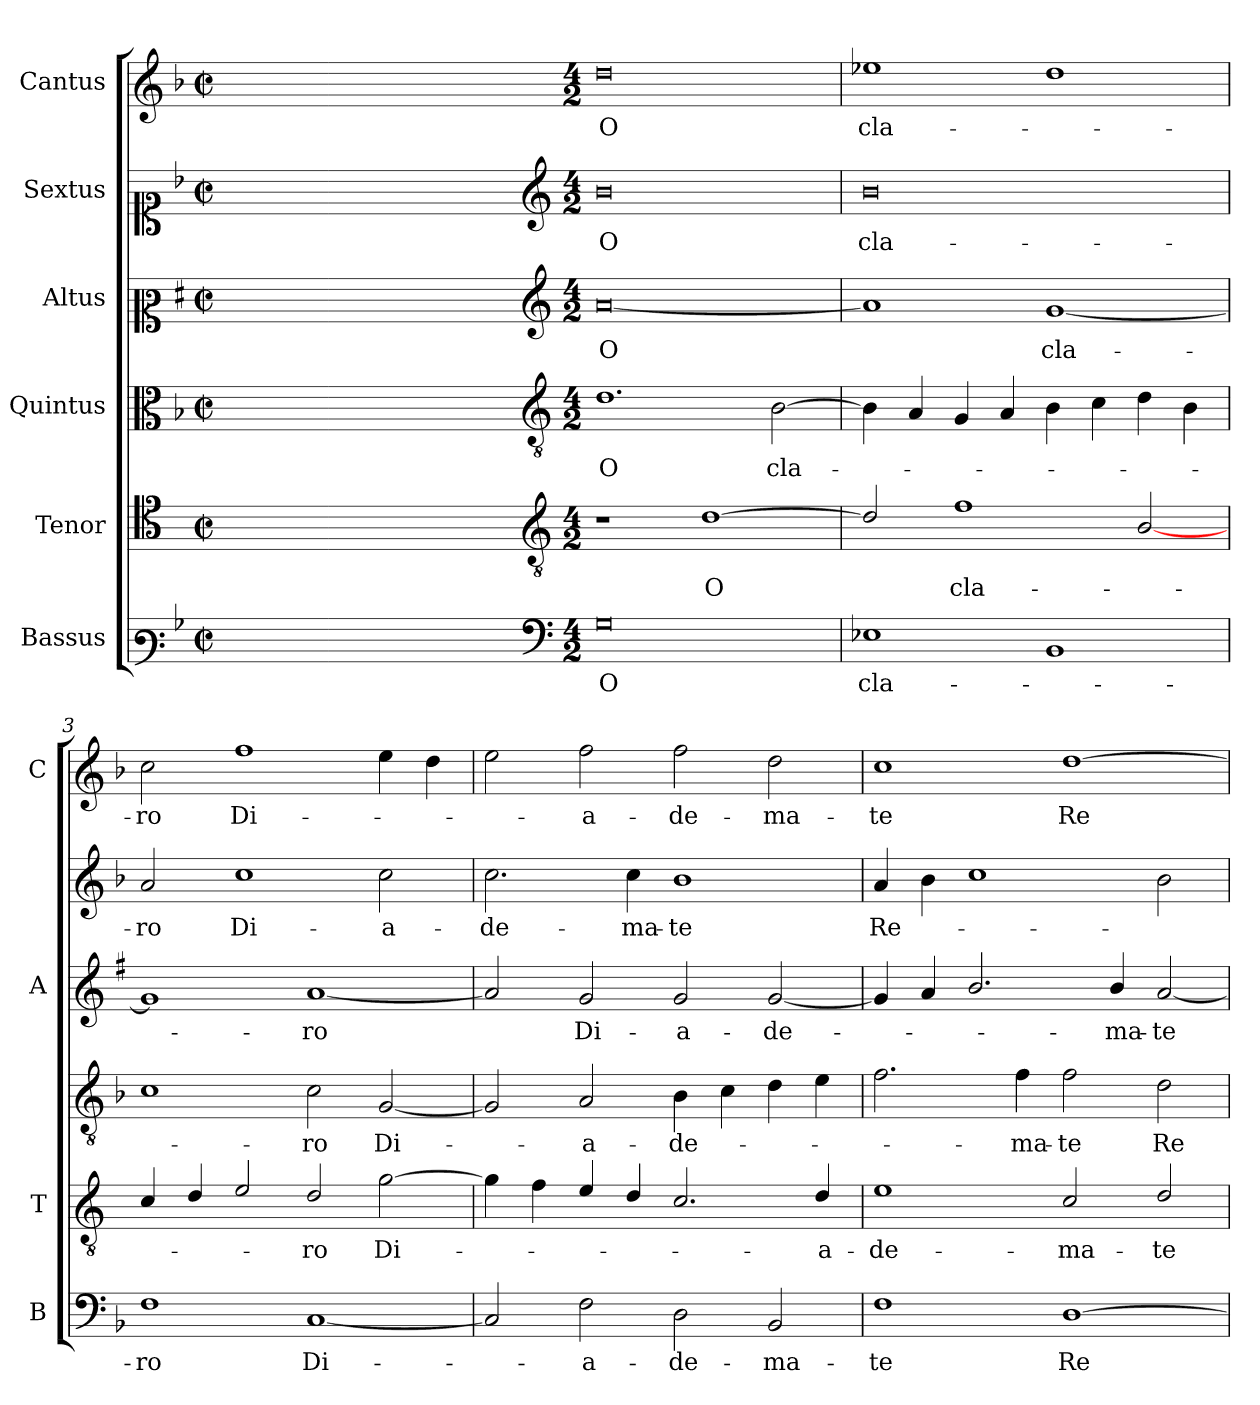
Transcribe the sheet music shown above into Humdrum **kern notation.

**kern	**text	**kern	**text	**kern	**text	**kern	**text	**kern	**text	**kern	**text
*part6	*part6	*part5	*part5	*part4	*part4	*part3	*part3	*part2	*part2	*part1	*part1
*staff6	*staff6	*staff5	*staff5	*staff4	*staff4	*staff3	*staff3	*staff2	*staff2	*staff1	*staff1
*I"Bassus	*	*I"Tenor	*	*I"Quintus	*	*I"Altus	*	*I"Sextus	*	*I"Cantus	*
*I'B	*	*I'T	*	*	*	*I'A	*	*	*	*I'C	*
*clefF3	*	*clefC4	*	*clefC3	*	*clefC2	*	*clefC1	*	*clefG2	*
*	*	*ITrd4c7	*	*	*	*ITrd1c2	*	*	*	*	*
*k[b-]	*	*k[b-]	*	*k[b-]	*	*k[b-]	*	*k[b-]	*	*k[b-]	*
*F:	*	*F:	*	*F:	*	*F:	*	*F:	*	*F:	*
*M2/2	*	*M2/2	*	*M2/2	*	*M2/2	*	*M2/2	*	*M2/2	*
*met(c|)	*	*met(c|)	*	*met(c|)	*	*met(c|)	*	*met(c|)	*	*met(c|)	*
=	=	=	=	=	=	=	=	=	=	=	=
1ryy	.	1ryy	.	1ryy	.	1ryy	.	1ryy	.	1ryy	.
=1X-	=1X-	=1X-	=1X-	=1X-	=1X-	=1X-	=1X-	=1X-	=1X-	=1X-	=1X-
4ryy	.	4ryy	.	4ryy	.	4ryy	.	4ryy	.	4ryy	.
4ryy	.	4ryy	.	4ryy	.	4ryy	.	4ryy	.	4ryy	.
4ryy	.	4ryy	.	4ryy	.	4ryy	.	4ryy	.	4ryy	.
4ryy	.	4ryy	.	4ryy	.	4ryy	.	4ryy	.	4ryy	.
=1-	=1-	=1-	=1-	=1-	=1-	=1-	=1-	=1-	=1-	=1-	=1-
*clefF4	*	*clefGv2	*	*clefGv2	*	*clefG2	*	*clefG2	*	*	*
*M4/2	*	*M4/2	*	*M4/2	*	*M4/2	*	*M4/2	*	*M4/2	*
!	!LO:LY:b	!	!	!	!LO:LY:b	!	!LO:LY:b	!	!LO:LY:b	!	!LO:LY:b
0G	O	1r	.	1.d	O	[0g	O	0b-	O	0dd	O
!	!	!	!LO:LY:b	!	!	!	!	!	!	!	!
.	.	[1G	O	.	.	.	.	.	.	.	.
!	!	!	!	!	!LO:LY:b	!	!	!	!	!	!
.	.	.	.	[2B-\	cla-	.	.	.	.	.	.
=2	=2	=2	=2	=2	=2	=2	=2	=2	=2	=2	=2
!	!LO:LY:b	!	!	!	!	!	!	!	!LO:LY:b	!	!LO:LY:b
1E-X	cla-	2G/]	.	4B-\]	.	1g]	.	0b-	cla-	1ee-X	cla-
.	.	.	.	4A/	.	.	.	.	.	.	.
!	!	!	!LO:LY:b	!	!	!	!	!	!	!	!
.	.	1B-	cla-	4G/	.	.	.	.	.	.	.
.	.	.	.	4A/	.	.	.	.	.	.	.
!	!	!	!	!	!	!	!LO:LY:b	!	!	!	!
1BB-	.	.	.	4B-\	.	[1f	cla-	.	.	1dd	.
.	.	.	.	4c\	.	.	.	.	.	.	.
.	.	[2E/	.	4d\	.	.	.	.	.	.	.
.	.	.	.	4B-\	.	.	.	.	.	.	.
=3	=3	=3	=3	=3	=3	=3	=3	=3	=3	=3	=3
!	!LO:LY:b	!	!	!	!	!	!	!	!LO:LY:b	!	!LO:LY:b
1F	-ro	4F/	.	1c	.	1f]	.	2a/	-ro	2cc\	-ro
.	.	4G/	.	.	.	.	.	.	.	.	.
!	!	!	!	!	!	!	!	!	!LO:LY:b	!	!LO:LY:b
.	.	2A/	.	.	.	.	.	1cc	Di-	1ff	Di-
!	!LO:LY:b	!	!LO:LY:b	!	!LO:LY:b	!	!LO:LY:b	!	!	!	!
[1C	Di-	2G/	-ro	2c\	-ro	[1g	-ro	.	.	.	.
!	!	!	!LO:LY:b	!	!LO:LY:b	!	!	!	!LO:LY:b	!	!
.	.	[2c\	Di-	[2G/	Di-	.	.	2cc\	-a-	4ee\	.
.	.	.	.	.	.	.	.	.	.	4dd\	.
=4	=4	=4	=4	=4	=4	=4	=4	=4	=4	=4	=4
!	!	!	!	!	!	!	!	!	!LO:LY:b	!	!
2C/]	.	4c\]	.	2G/]	.	2g/]	.	2.cc\	-de-	2ee\	.
.	.	4B-\	.	.	.	.	.	.	.	.	.
!	!LO:LY:b	!	!	!	!LO:LY:b	!	!LO:LY:b	!	!	!	!LO:LY:b
2F\	-a-	4A/	.	2A/	-a-	2f/	Di-	.	.	2ff\	-a-
!	!	!	!	!	!	!	!	!	!LO:LY:b	!	!
.	.	4G/	.	.	.	.	.	4cc\	-ma-	.	.
!	!LO:LY:b	!	!	!	!LO:LY:b	!	!LO:LY:b	!	!LO:LY:b	!	!LO:LY:b
2D\	-de-	2.F/	.	4B-\	-de-	2f/	-a-	1b-	-te	2ff\	-de-
.	.	.	.	4c\	.	.	.	.	.	.	.
!	!LO:LY:b	!	!	!	!	!	!LO:LY:b	!	!	!	!LO:LY:b
2BB-/	-ma-	.	.	4d\	.	[2f/	-de-	.	.	2dd\	-ma-
!	!	!	!LO:LY:b	!	!	!	!	!	!	!	!
.	.	4G/	-a-	4e\	.	.	.	.	.	.	.
!!LO:LB:g=z
=5	=5	=5	=5	=5	=5	=5	=5	=5	=5	=5	=5
!	!LO:LY:b	!	!LO:LY:b	!	!	!	!	!	!LO:LY:b	!	!LO:LY:b
1F	-te	1A	-de-	2.f\	.	4f/]	.	4a/	Re-	1cc	-te
.	.	.	.	.	.	4g/	.	4b-\	.	.	.
.	.	.	.	.	.	2.a/	.	1cc	.	.	.
!	!	!	!	!	!LO:LY:b	!	!	!	!	!	!
.	.	.	.	4f\	-ma-	.	.	.	.	.	.
!	!LO:LY:b	!	!LO:LY:b	!	!LO:LY:b	!	!	!	!	!	!LO:LY:b
[1D	Re-	2F/	-ma-	2f\	-te	.	.	.	.	[1dd	Re-
!	!	!	!	!	!	!	!LO:LY:b	!	!	!	!
.	.	.	.	.	.	4a/	-ma-	.	.	.	.
!	!	!	!LO:LY:b	!	!LO:LY:b	!	!LO:LY:b	!	!	!	!
.	.	2G/	-te	2d\	Re-	[2g/	-te	2b-\	.	.	.
=	=	=	=	=	=	=	=	=	=	=	=
*-	*-	*-	*-	*-	*-	*-	*-	*-	*-	*-	*-
